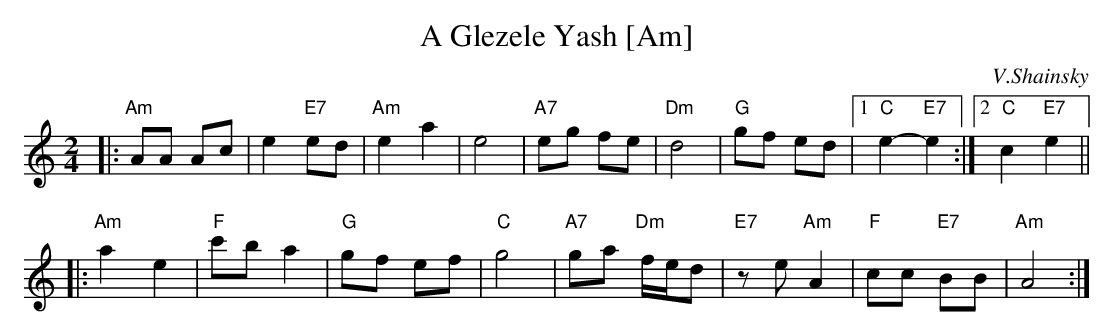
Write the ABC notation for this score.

X:1
T: A Glezele Yash [Am]
C: V.Shainsky
M: 2/4
L: 1/8
K: Am
|: "Am"AA Ac | e2 "E7"ed \
|  "Am"e2 a2 | e4 \
|  "A7"eg fe | "Dm"d4 \
|  "G"gf ed |1 "C"e2- "E7"e2 :|2 "C"c2 "E7"e2 ||
|: "Am"a2 e2 | "F"c'b a2 \
|  "G"gf ef | "C"g4 \
|  "A7"ga "Dm"f/e/d | "E7"ze "Am"A2 \
|  "F"cc "E7"BB | "Am"A4 :|
